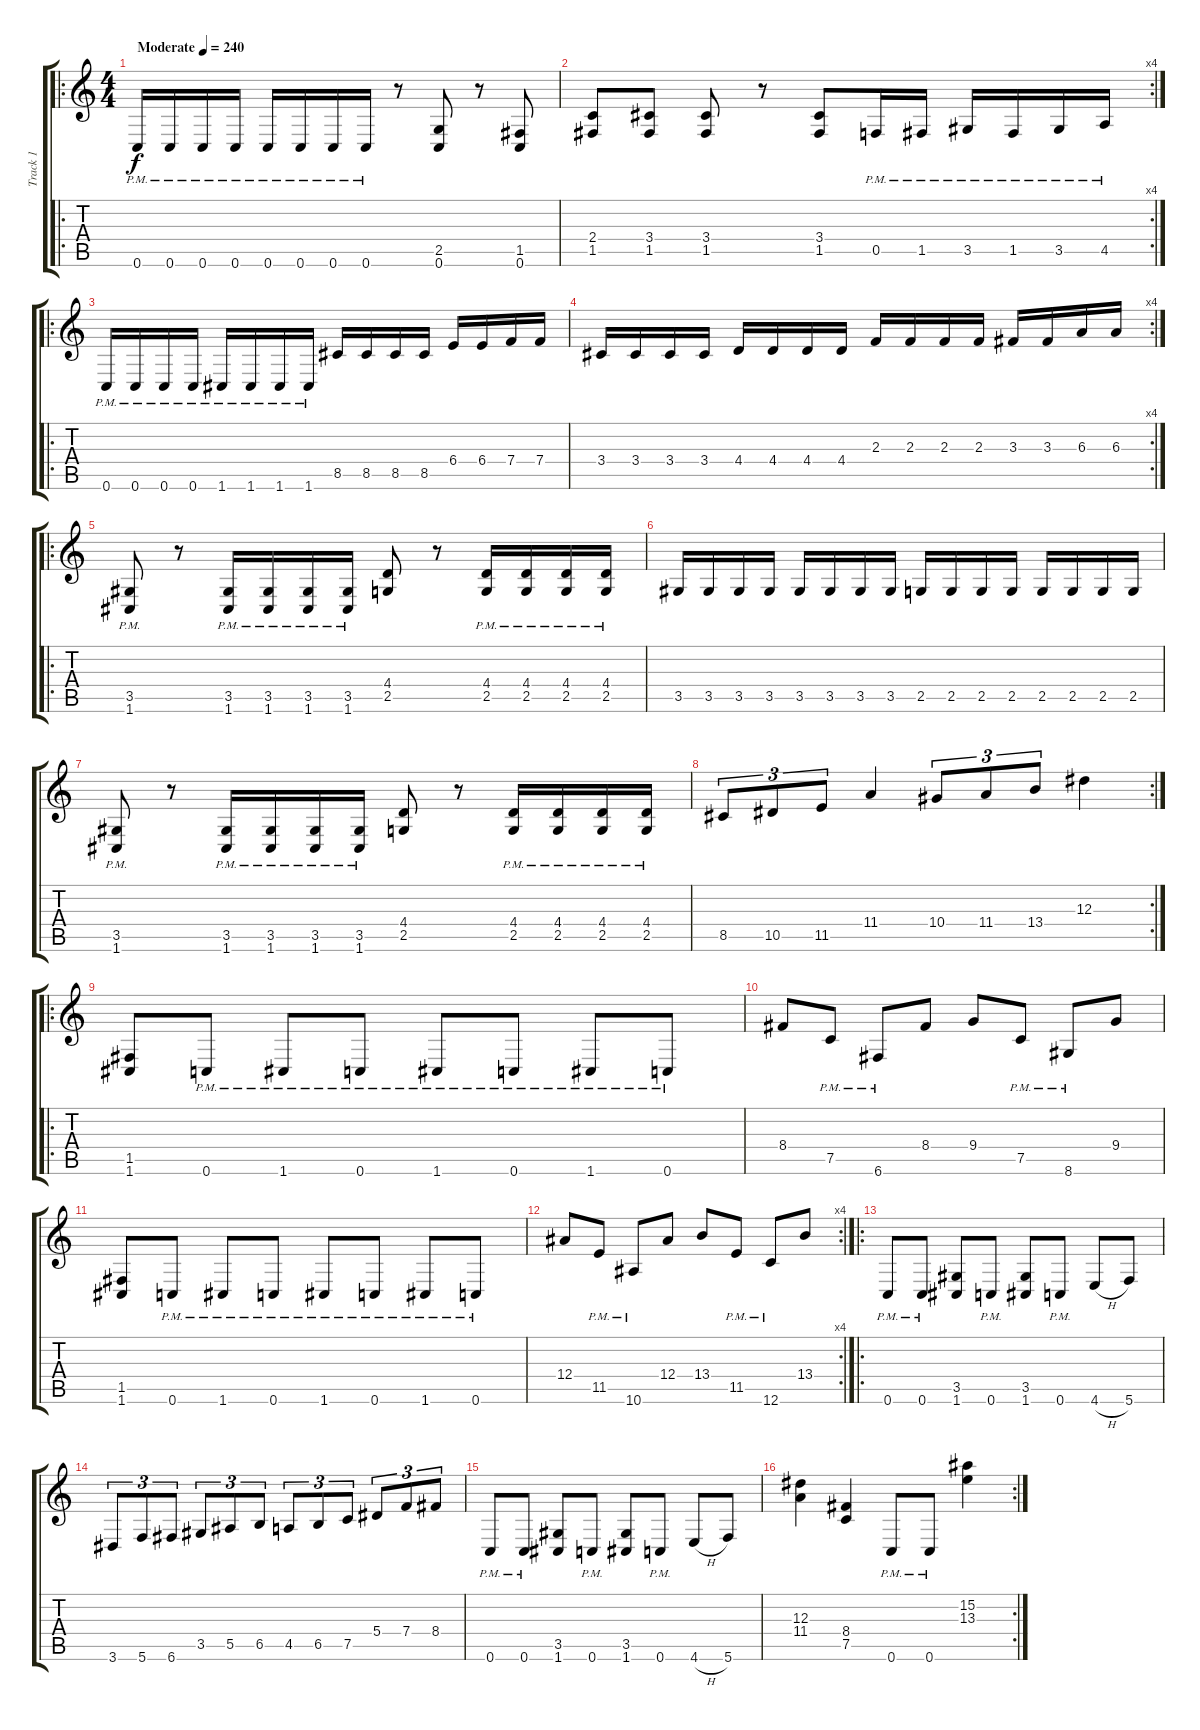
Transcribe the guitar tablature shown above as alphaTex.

\track ("Track 1" "Track 1") {instrument distortionguitar}
\staff {score tabs}
\tuning (C4 G3 Eb3 Bb2 F2 C2) {hide}
\ro
\ts (4 4)
\tempo (240 "Moderate")
\clef g2
\ks c
0.6{pm}.16{dy f instrument distortionguitar} 0.6{pm}.16 0.6{pm}.16 0.6{pm}.16 0.6{pm}.16 0.6{pm}.16 0.6{pm}.16 0.6{pm}.16 r.8 (2.5 0.6).8 r.8 (1.5 0.6).8 |
\rc 4
(2.4 1.5).8 (3.4 1.5).8 (3.4 1.5).8 r.8 (3.4 1.5).8 0.5{pm}.16 1.5{pm}.16 3.5{pm}.16 1.5{pm}.16 3.5{pm}.16 4.5{pm}.16 |
\ro
0.6{pm}.16 0.6{pm}.16 0.6{pm}.16 0.6{pm}.16 1.6{pm}.16 1.6{pm}.16 1.6{pm}.16 1.6{pm}.16 8.5.16 8.5.16 8.5.16 8.5.16 6.4.16 6.4.16 7.4.16 7.4.16 |
\rc 4
3.4.16 3.4.16 3.4.16 3.4.16 4.4.16 4.4.16 4.4.16 4.4.16 2.3.16 2.3.16 2.3.16 2.3.16 3.3.16 3.3.16 6.3.16 6.3.16 |
\ro
(3.5{pm} 1.6{pm}).8 r.8 (3.5{pm} 1.6{pm}).16 (3.5{pm} 1.6{pm}).16 (3.5{pm} 1.6{pm}).16 (3.5{pm} 1.6{pm}).16 (4.4 2.5).8 r.8 (4.4{pm} 2.5{pm}).16 (4.4{pm} 2.5{pm}).16 (4.4{pm} 2.5{pm}).16 (4.4{pm} 2.5{pm}).16 |
3.5.16 3.5.16 3.5.16 3.5.16 3.5.16 3.5.16 3.5.16 3.5.16 2.5.16 2.5.16 2.5.16 2.5.16 2.5.16 2.5.16 2.5.16 2.5.16 |
(3.5{pm} 1.6{pm}).8 r.8 (3.5{pm} 1.6{pm}).16 (3.5{pm} 1.6{pm}).16 (3.5{pm} 1.6{pm}).16 (3.5{pm} 1.6{pm}).16 (4.4 2.5).8 r.8 (4.4{pm} 2.5{pm}).16 (4.4{pm} 2.5{pm}).16 (4.4{pm} 2.5{pm}).16 (4.4{pm} 2.5{pm}).16 |
\rc 2
8.5.8{tu (3 2)} 10.5.8{tu (3 2)} 11.5.8{tu (3 2)} 11.4.4 10.4.8{tu (3 2)} 11.4.8{tu (3 2)} 13.4.8{tu (3 2)} 12.3.4 |
\ro
(1.5 1.6).8 0.6{pm}.8 1.6{pm}.8 0.6{pm}.8 1.6{pm}.8 0.6{pm}.8 1.6{pm}.8 0.6{pm}.8 |
8.4.8 7.5{pm}.8 6.6{pm}.8 8.4.8 9.4.8 7.5{pm}.8 8.6{pm}.8 9.4.8 |
(1.5 1.6).8 0.6{pm}.8 1.6{pm}.8 0.6{pm}.8 1.6{pm}.8 0.6{pm}.8 1.6{pm}.8 0.6{pm}.8 |
\rc 4
12.4.8 11.5{pm}.8 10.6{pm}.8 12.4.8 13.4.8 11.5{pm}.8 12.6{pm}.8 13.4.8 |
\ro
0.6{pm}.8 0.6{pm}.8 (3.5 1.6).8 0.6{pm}.8 (3.5 1.6).8 0.6{pm}.8 4.6{h}.8 5.6.8 |
3.6.8{tu (3 2)} 5.6.8{tu (3 2)} 6.6.8{tu (3 2)} 3.5.8{tu (3 2)} 5.5.8{tu (3 2)} 6.5.8{tu (3 2)} 4.5.8{tu (3 2)} 6.5.8{tu (3 2)} 7.5.8{tu (3 2)} 5.4.8{tu (3 2)} 7.4.8{tu (3 2)} 8.4.8{tu (3 2)} |
0.6{pm}.8 0.6{pm}.8 (3.5 1.6).8 0.6{pm}.8 (3.5 1.6).8 0.6{pm}.8 4.6{h}.8 5.6.8 |
\rc 2
(12.3 11.4).4 (8.4 7.5).4 0.6{pm}.8 0.6{pm}.8 (15.2 13.3).4
